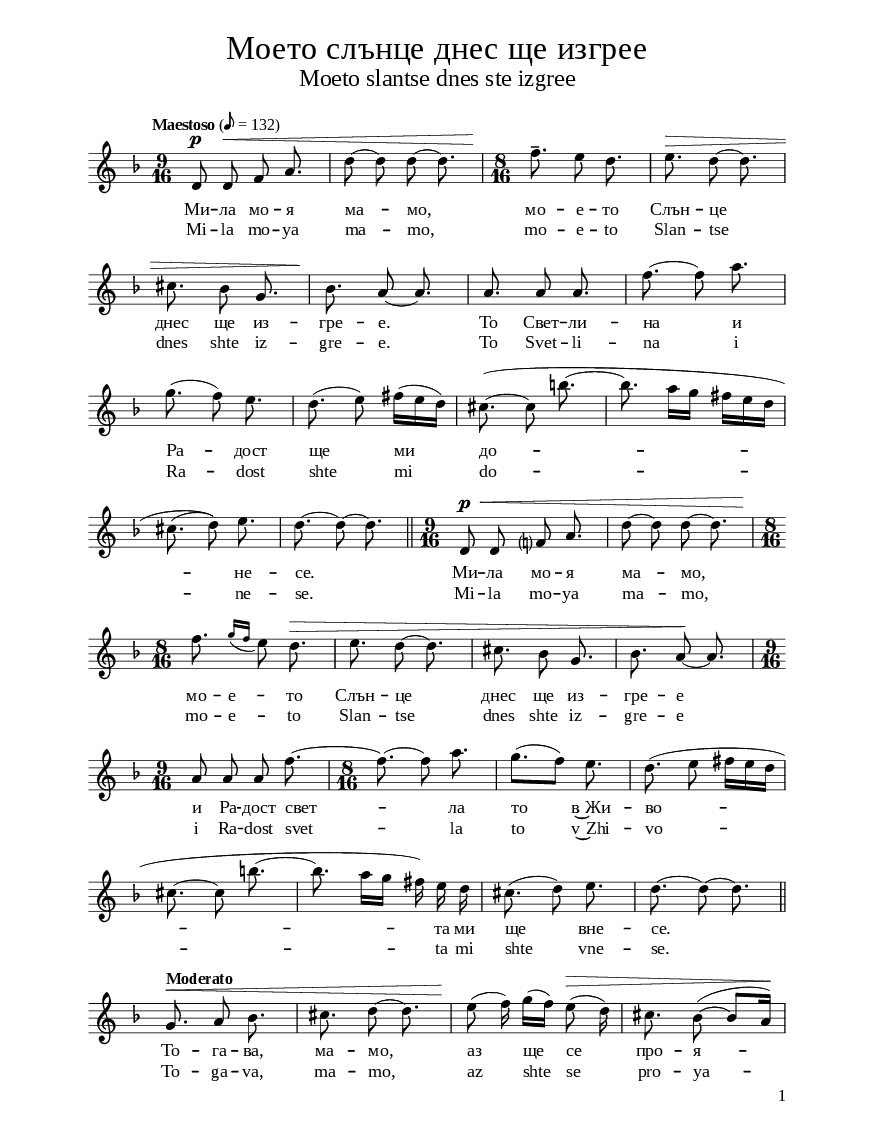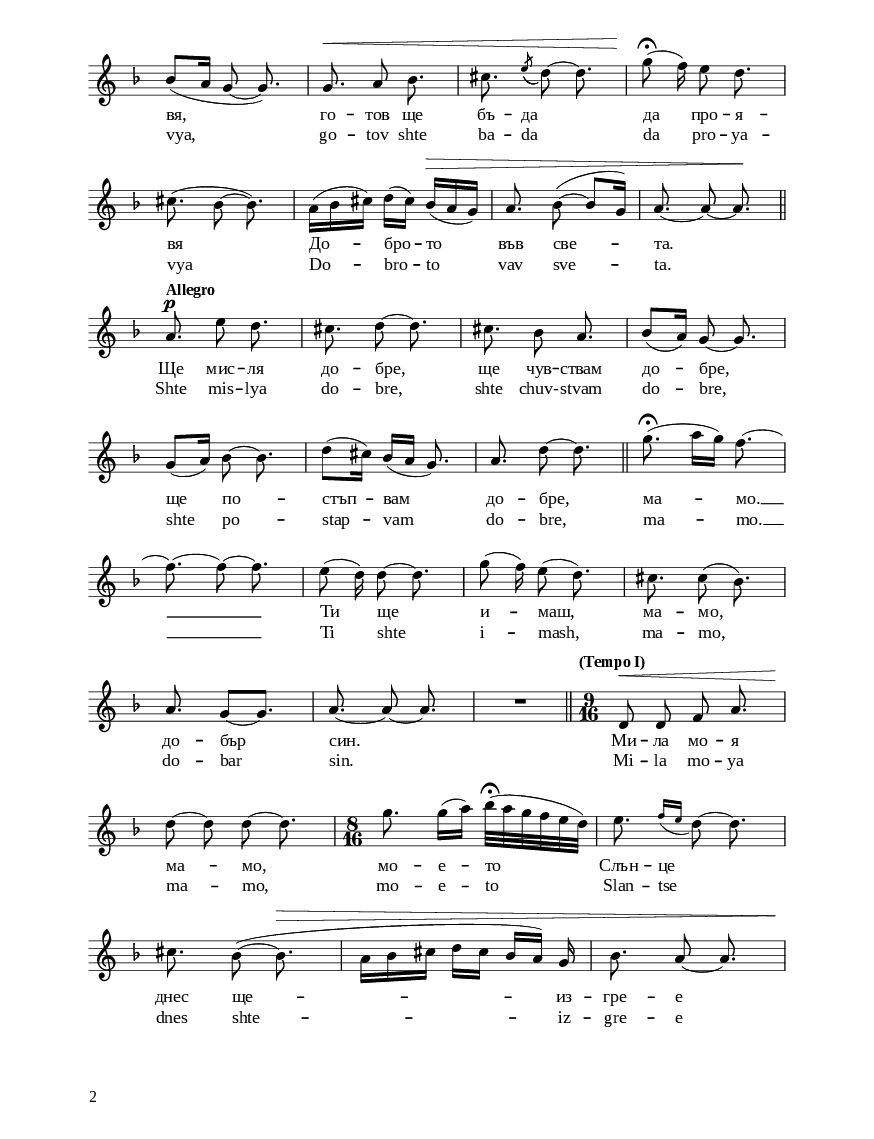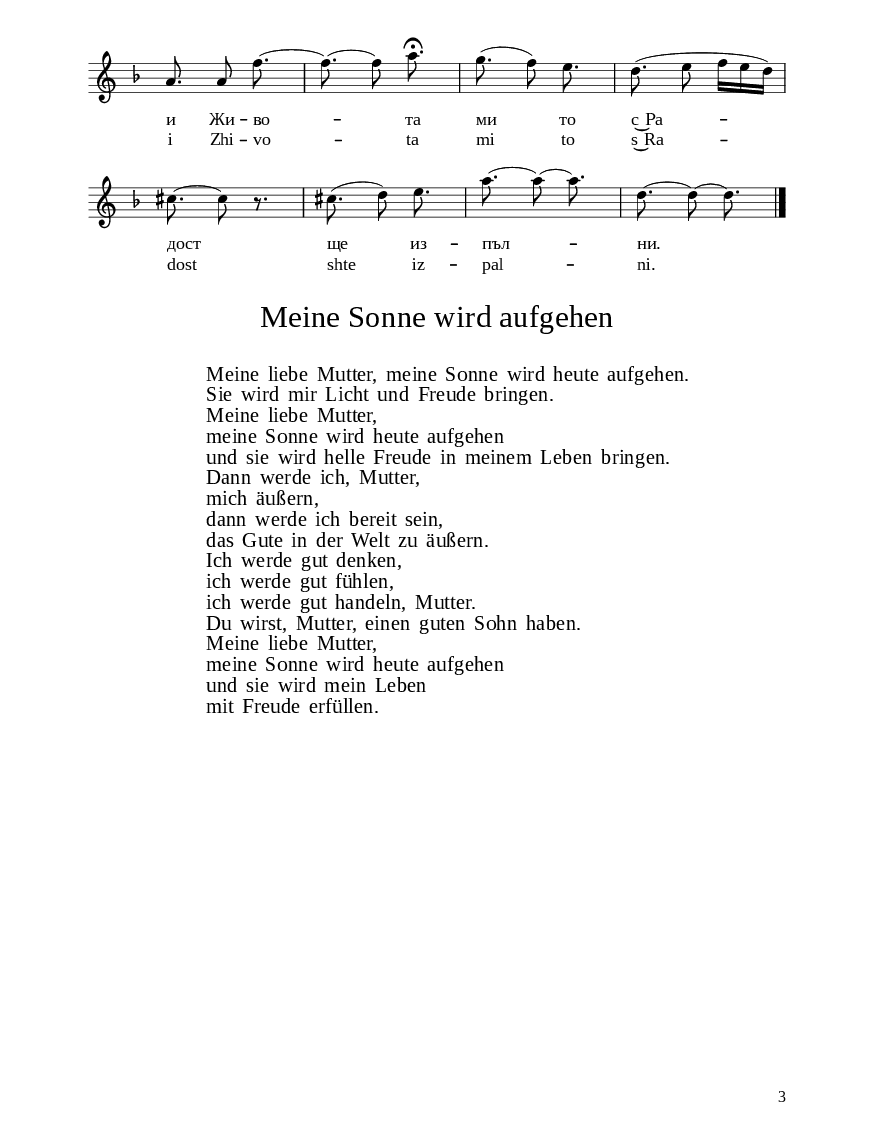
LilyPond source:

\version "2.24.1"

% include paper part and global functions
\include "include/globals.ily"

\bookpart {
  \label #'ref212
  \tocItem \markup "Моето слънце днес ще изгрее – Moeto slantse dnes ste izgree "
  \include "include/bookpart-paper.ily"
  \score {
    \include "include/score-layout.ily"

    \new Voice \absolute {
      \clef treble
      \key d \minor
      \time 9/16
      \tempoFunc "Maestoso" 8 "132"
      \autoBeamOff

      d'8 ^\p  d'8 ^\<  f'8  a'8. | % 2
      d''8 ~   d''8  d''8 ~  d''8.
      | % 3
      \time 8/16  | % 3
      f''8. -- ^\!  e''8  d''8. | % 4
      e''8. ^\>  d''8 ~  d''8. \break | % 5
      cis''8.  bes'8  g'8. | % 6
      bes'8. ^\!  a'8 ~   a'8. | % 7
      a'8.  a'8  a'8. | % 8
      f''8. ~   f''8  a''8. \break | % 9
      g''8. (   f''8 ) e''8. |
      d''8. (   e''8 )   fis''16 ( [
      e''16  d''16 ) ] | % 11
      cis''8. \=1( ~   cis''8  b''8. ~  | % 12
      b''8.  a''16 [  g''16 ]  fis''16
      [  e''16  d''16 ] \break | % 13
      cis''8. (   d''8 ) \=1)   e''8. | % 14
      d''8. ~   d''8 ~  d''8. \bar "||"
      \time 9/16  | % 15
      d'8 ^\p ^\<  d'8  f'?8  a'8. | % 16
      d''8 ~   d''8  d''8 ~  d''8.
      \break | % 17
      \time 8/16  | % 17
      f''8. ^\! \acciaccatura {  g''16 [  f''16 ] }
      e''8 d''8. ^\> | % 18
      e''8.  d''8 ~   d''8.  | % 19
      cis''8.  bes'8  g'8. |
      bes'8.  a'8 ~  ^\!  a'8.  \break | % 21
      \time 9/16  | % 21
      a'8  a'8  a'8   f''8. ~  | % 22
      \time 8/16  | % 22
      f''8. ~   f''8   a''8. | % 23
      g''8. ( [  f''8 ) ]  e''8. | % 24
      d''8. (   e''8   fis''16 [
      e''16  d''16 ] \break | % 25
      cis''8. ~   cis''8  b''8. ~  | % 26
      b''8.  a''16   [g''16 ] fis''16 )
      e''16  d''16 | % 27
      cis''8. (   d''8 )  e''8.  | % 28
      d''8. ~   d''8 ~  d''8.  \bar "||"
      \break | % 29
      \tempo "Moderato" g'8.^\<  a'8
      bes'8. |
      cis''8.  d''8 ~   d''8.  | % 31
      e''8 (  ^\!  f''16 )   g''16 (
      [f''16] )  e''8 ( ^\>  d''16 )  | % 32
      cis''8.   bes'8 ( ~   bes'8 [  a'16
      ) ] ^\! \break | % 33
      bes'8 (    [a'16]   g'8 ~  g'8. )  | % 34
      g'8. ^\<  a'8  bes'8. | % 35
      cis''8. \acciaccatura {  e''8 ( }  d''8 )
      ~  d''8. | % 36
      g''8 ( ^\fermata  _\!  f''16 )   e''8
      d''8.  | % 37
      cis''8. (   bes'8 ~  bes'8. )  | % 38
      a'16 ( [  bes'16  cis''16 ) ]
      d''16 ( [  cis''16 ) ]  bes'16 ( [ ^\>  a'16
      g'16 ) ] | % 39
      a'8.  bes'8 ( ~  bes'8 [  g'16 ) ] |

      a'8. ~   a'8 ~  a'8.  ^\! \bar "||"
      \break | % 41
       
      \tempo "Allegro" a'8. ^\p  e''8
      d''8. | % 42
      cis''8.  d''8 ~   d''8.  | % 43
      cis''8.  bes'8  a'8. | % 44
      bes'8 ( [  a'16 )  ] g'8 ~  g'8.  \break
      | % 45
      g'8 ( [  a'16 )  ] bes'8 ~  bes'8.  | % 46
      d''8 ( [  cis''16 ) ]  bes'16 ( [
      a'16 ] g'8. )  | % 47
      a'8.  d''8 ~   d''8.  \bar "||"
       | % 48
      g''8. ( ^\fermata  a''16 [  g''16 )
      ] f''8. ~ \break | % 49
      f''8. ~   f''8 ~  f''8.  |
      e''8 (   d''16 )  d''8 ~  d''8.
      | % 51
      g''8 (  f''16 )  e''8 (  d''8.
      )  | % 52
      cis''8.   cis''8 (  bes'8. )  \break | % 53
      a'8.  g'8 ~ [  g'8. ] | % 54
      a'8. ~   a'8 ~  a'8.  | % 55
      R2 \bar "||"
      \time 9/16  | % 56
      \tempo "(Tempo I)"
      d'8 ^\<  d'8  f'8  a'8. \break | % 57
      d''8 ~  ^\!  d''8  d''8 ~  d''8. 
      | % 58
      \time 8/16  | % 58
      g''8.  g''16 ( [  a''16 ) ]
      bes''32 ( ^\fermata [  a''32  g''32  f''32
      e''32  d''32 ) ] | % 59
      e''8. \acciaccatura {  f''16 [  e''16 ] }
      d''8 ~  d''8. \break |
      cis''8.  bes'8 ( ~   bes'8.  ^\> | % 61
      a'16 [  bes'16  cis''16 ]  d''16
      [  cis''16 ]  bes'16 [  a'16 )  ] g'16
      | % 62
      bes'8.  a'8 ~   a'8. \pageBreak | % 63
      a'8. ^\!  a'8  f''8. ~ | % 64
      f''8. ~   f''8  a''8. ^\fermata  | % 65
      g''8. (   f''8 )   e''8. | % 66
      d''8. (   e''8   f''16 [  e''16
      d''16 ) ] \break | % 67
      cis''8. ~   cis''8  r8. | % 68
      cis''8. (   d''8 )   e''8. | % 69
      a''8. ~  a''8 ~  a''8. |

      d''8. ~  d''8 ~  d''8.  \bar "|."
    }

    \addlyrics {
      Ми -- ла мо -- я ма -- мо,
      мо -- е -- то Слън -- це  днес
      ще из -- гре -- е.  То Свет --
      ли -- на  и Ра -- дост ще
      ми   до  -- не -- се.
      Ми -- ла мо -- я ма -- мо,
      мо --  е -- то Слън -- це
      днес ще из -- гре -- е  и
      Ра -- дост свет --  ла то
      в~Жи -- во  --
      та ми ще
      вне -- се.   То -- га -- ва, ма
      -- мо,  аз  ще  се  про
      -- я --  вя,   го --
      тов ще бъ -- да да  про
      -- я -- вя  До --  бро
      -- то   във све --
      та. Ще мис -- ля до --
      бре,  ще чув -- ствам до --
      бре,  ще  по -- стъп --
      вам   до -- бре,  ма --
      мо.  __   Ти  ще
      и -- маш,  ма -- мо,  до --
      бър  син.   Ми -- ла мо --
      я ма  -- мо,  мо -- е -- то
      Слън --  це
      днес ще  --
      из -- гре -- е  и Жи
      -- во --  та ми  то с~Ра
      --    дост  ще  из
      -- пъл --  ни.
    }
    \addlyrics {
      Mi -- la mo -- ya ma -- mo,
      mo -- e -- to Slan -- tse  dnes
      shte iz -- gre -- e.  To Svet --
      li -- na  i Ra -- dost shte
      mi   do  --
      ne -- se.
      Mi -- la mo -- ya ma -- mo,
      mo --  e -- to Slan -- tse
      dnes shte iz -- gre -- e  i
      Ra -- dost svet --  la to
      v~Zhi -- vo  --
      ta mi shte
      vne -- se.   To -- ga -- va, ma
      -- mo,  az  shte  se  pro
      -- ya --  vya,  go --
      tov shte ba --   da  da pro
      -- ya -- vya Do --  bro
      -- to   vav sve --
      ta. Shte mis -- lya do --
      bre,  shte "chuv-" -- stvam do --
      bre,  shte  po -- stap --
      vam   do -- bre,  ma --
      mo.  __   Ti  shte
      i -- mash,  ma -- mo,  do --
      bar  sin.   Mi -- la mo --
      ya ma  -- mo,  mo -- e -- to
      Slan --  tse
      dnes shte  --
      iz -- gre -- e  i Zhi
      -- vo --  ta mi  to s~Ra
      --    dost  shte  iz
      -- pal --  ni.
    }

    \header {
      title = \titleFunc "Моето слънце днес ще изгрее" "Moeto slantse dnes ste izgree"
    }

    \midi{}

  } % score



  % include foreign translation(s) of the song
  \version "2.20.0"

\markup \fill-line { \fontsize #6 "Meine Sonne wird aufgehen" }
\markup \null
\markup \null
\markup \fontsize #+2.5 {
  \hspace #10
  \override #'(baseline-skip . 2)

  \column {
    \line { " " }

\line { " "Meine liebe Mutter, meine Sonne wird heute aufgehen. }

\line { " "Sie wird mir Licht und Freude bringen.}

\line { " "Meine liebe Mutter,}

\line { " "meine Sonne wird heute aufgehen}

\line { " "und sie wird helle Freude in meinem Leben bringen.}

\line { " "Dann werde ich, Mutter,}

\line { " "mich äußern,}

\line { " "dann werde ich bereit sein,}

\line { " "das Gute in der Welt zu äußern. }

\line { " "Ich werde gut denken,}

\line { " "ich werde gut fühlen,}

\line { " "ich werde gut handeln, Mutter.}

\line { " "Du wirst, Mutter, einen guten Sohn haben.}

\line { " "Meine liebe Mutter,}

\line { " "meine Sonne wird heute aufgehen }

\line { " "und sie wird mein Leben }

\line { " "mit Freude erfüllen. }

  }
}


} % bookpart

% Più mosso
%
